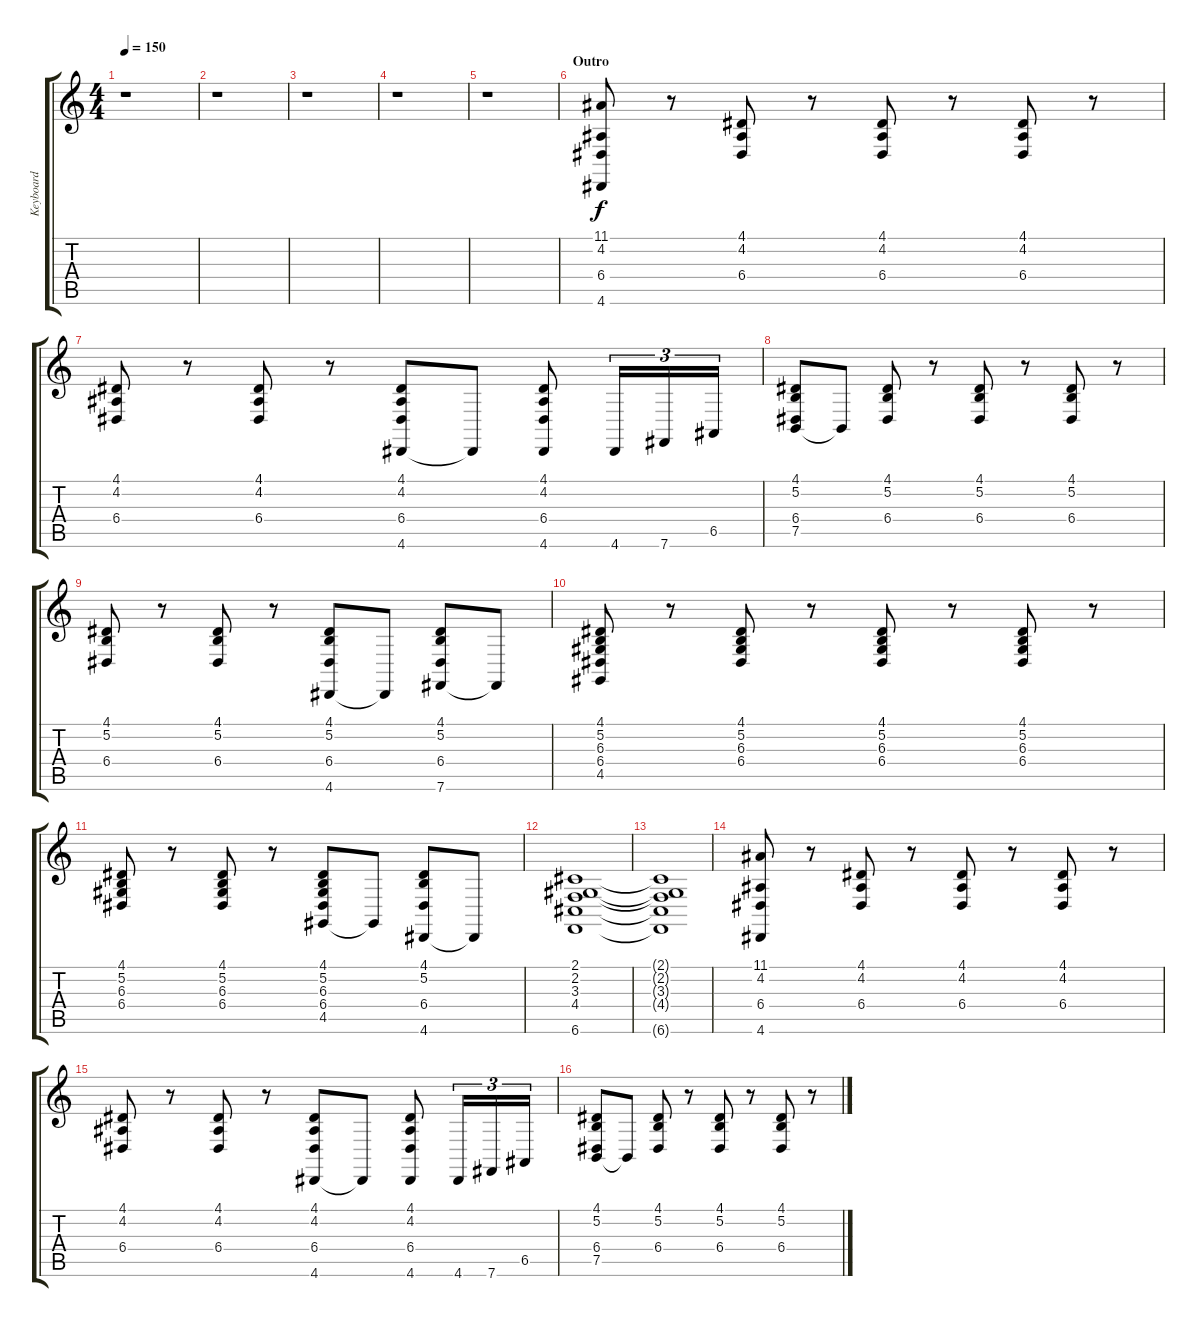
\track ("Keyboard" "Keyboard") {instrument stringensemble1}
\staff {score tabs}
\tuning (B3 Gb3 D3 A2 E2 B1) {hide}
\ts (4 4)
\tempo 150
\clef g2
\ks c
r.1{dy f} |
r.1 |
r.1 |
r.1 |
r.1 |
\section ("" "Outro")
(11.1 4.2 6.4 4.6).8{volume 13} r.8 (4.1 4.2 6.4).8 r.8 (4.1 4.2 6.4).8 r.8 (4.1 4.2 6.4).8 r.8 |
(4.1 4.2 6.4).8 r.8 (4.1 4.2 6.4).8 r.8 (4.1 4.2 6.4 4.6).8 4.6{t}.8 (4.1 4.2 6.4 4.6).8 4.6.16{tu (3 2)} 7.6.16{tu (3 2)} 6.5.16{tu (3 2)} |
(4.1 5.2 6.4 7.5).8 7.5{t}.8 (4.1 5.2 6.4).8 r.8 (4.1 5.2 6.4).8 r.8 (4.1 5.2 6.4).8 r.8 |
(4.1 5.2 6.4).8 r.8 (4.1 5.2 6.4).8 r.8 (4.1 5.2 6.4 4.6).8 4.6{t}.8 (4.1 5.2 6.4 7.6).8 7.6{t}.8 |
(4.1 5.2 6.3 6.4 4.5).8 r.8 (4.1 5.2 6.3 6.4).8 r.8 (4.1 5.2 6.3 6.4).8 r.8 (4.1 5.2 6.3 6.4).8 r.8 |
(4.1 5.2 6.3 6.4).8 r.8 (4.1 5.2 6.3 6.4).8 r.8 (4.1 5.2 6.3 6.4 4.5).8 4.5{t}.8 (4.1 5.2 6.4 4.6).8 4.6{t}.8 |
(2.1 2.2 3.3 4.4 6.6).1 |
(2.1{t} 2.2{t} 3.3{t} 4.4{t} 6.6{t}).1 |
(11.1 4.2 6.4 4.6).8 r.8 (4.1 4.2 6.4).8 r.8 (4.1 4.2 6.4).8 r.8 (4.1 4.2 6.4).8 r.8 |
(4.1 4.2 6.4).8 r.8 (4.1 4.2 6.4).8 r.8 (4.1 4.2 6.4 4.6).8 4.6{t}.8 (4.1 4.2 6.4 4.6).8 4.6.16{tu (3 2)} 7.6.16{tu (3 2)} 6.5.16{tu (3 2)} |
(4.1 5.2 6.4 7.5).8 7.5{t}.8 (4.1 5.2 6.4).8 r.8 (4.1 5.2 6.4).8 r.8 (4.1 5.2 6.4).8 r.8
